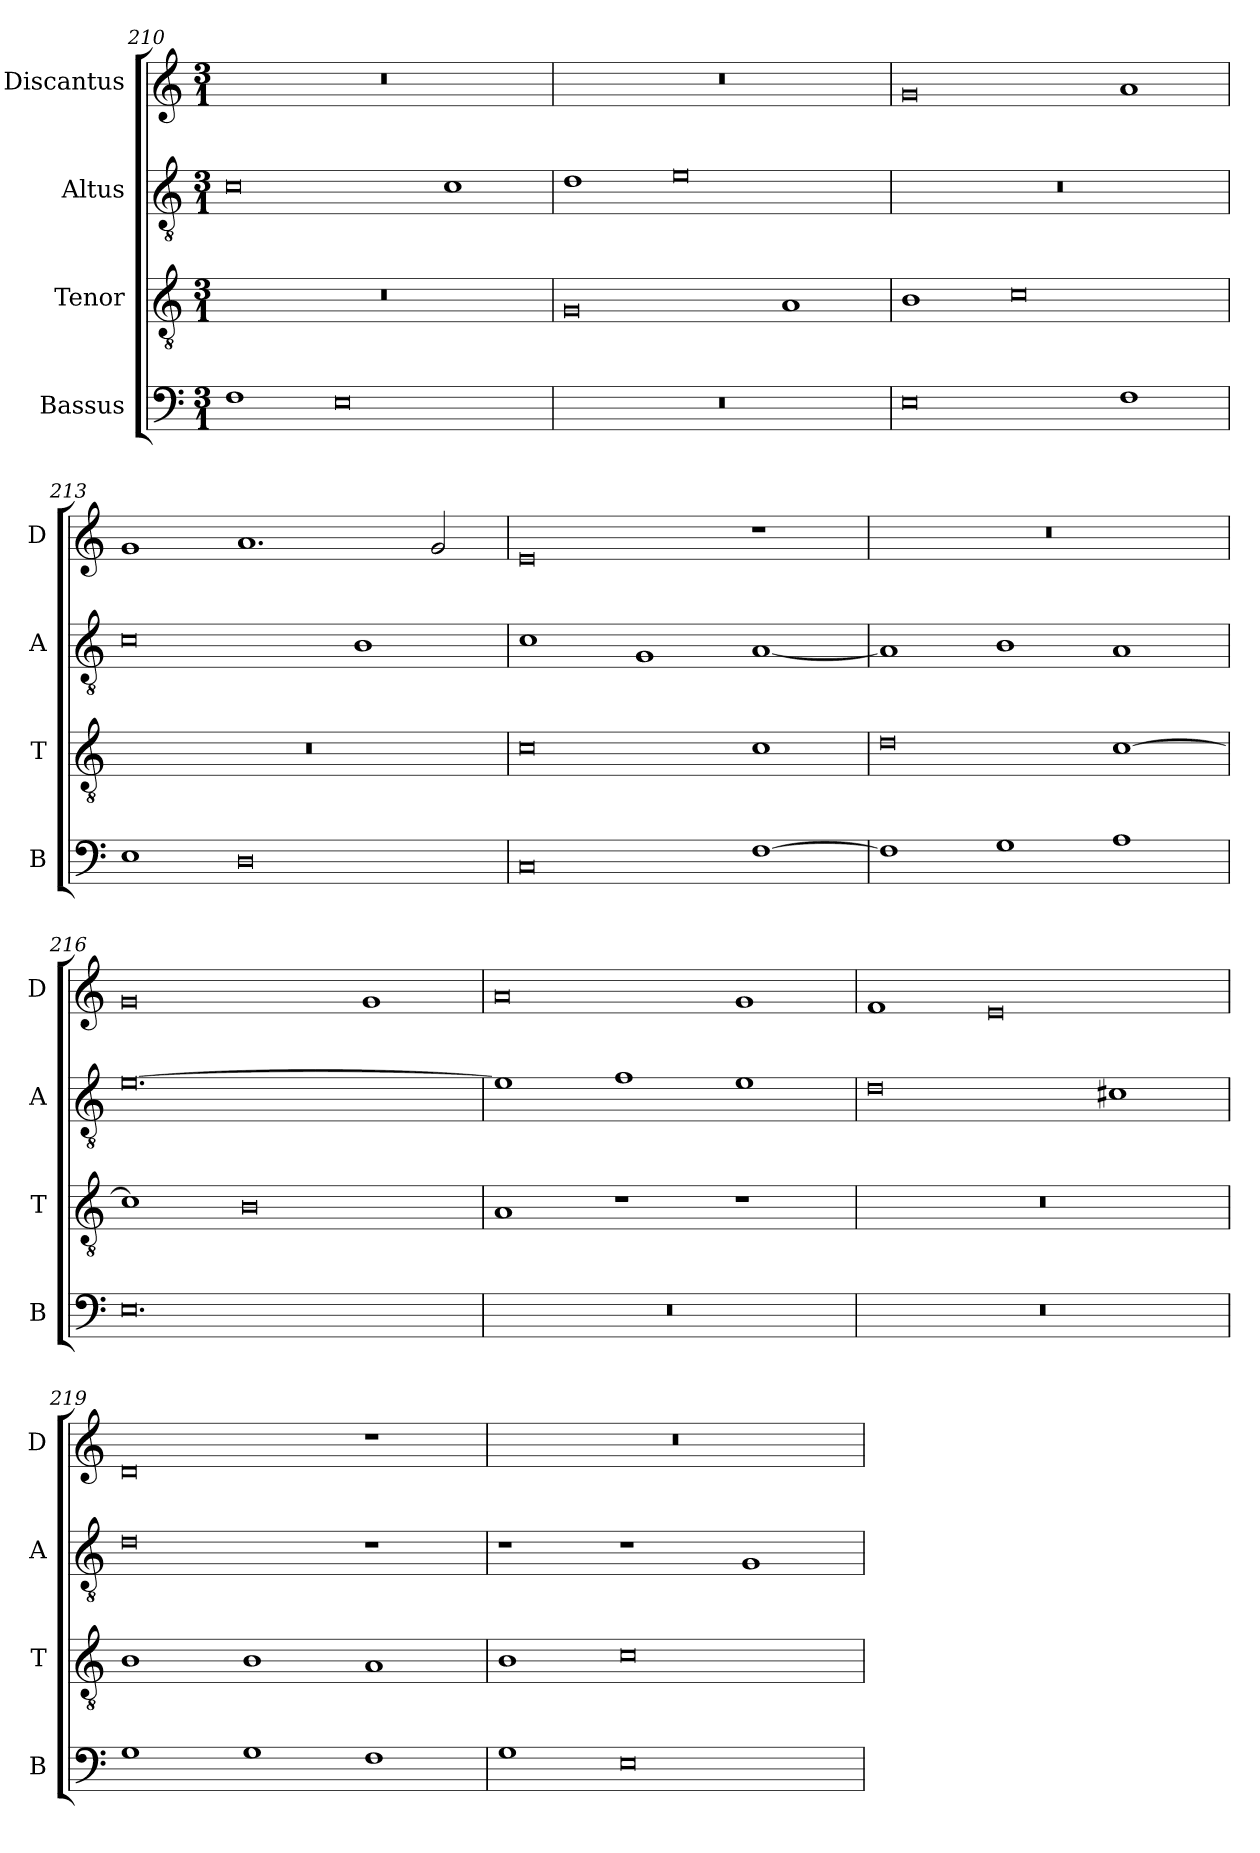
**kern	**kern	**kern	**kern
*part4	*part3	*part2	*part1
*staff4	*staff3	*staff2	*staff1
*I"Bassus	*I"Tenor	*I"Altus	*I"Discantus
*I'B	*I'T	*I'A	*I'D
*clefF4	*clefGv2	*clefGv2	*clefG2
*k[]	*k[]	*k[]	*k[]
*M3/1	*M3/1	*M3/1	*M3/1
=210	=210	=210	=210
1F	0.r	0c	0.r
0E	.	.	.
.	.	1c	.
=211	=211	=211	=211
0.r	0G	1d	0.r
.	.	0e	.
.	1A	.	.
=212	=212	=212	=212
0E	1B	0.r	0g
.	0c	.	.
1F	.	.	1a
=213	=213	=213	=213
1E	0.r	0c	1g
0D	.	.	1.a
.	.	1B	.
.	.	.	2g/
=214	=214	=214	=214
0C	0c	1c	0e
.	.	1G	.
[1F	1c	[1A	1r
=215	=215	=215	=215
1F]	0d	1A]	0.r
1G	.	1B	.
1A	[1c	1A	.
=216	=216	=216	=216
0.E	1c]	[0.e	0g
.	0B	.	.
.	.	.	1g
=217	=217	=217	=217
0.r	1A	1e]	0a
.	1r	1f	.
.	1r	1e	1g
=218	=218	=218	=218
0.r	0.r	0d	1f
.	.	.	0e
.	.	1c#X	.
=219	=219	=219	=219
1G	1B	0d	0d
1G	1B	.	.
1F	1A	1r	1r
=220	=220	=220	=220
1G	1B	1r	0.r
0E	0c	1r	.
.	.	1G	.
=	=	=	=
*-	*-	*-	*-
